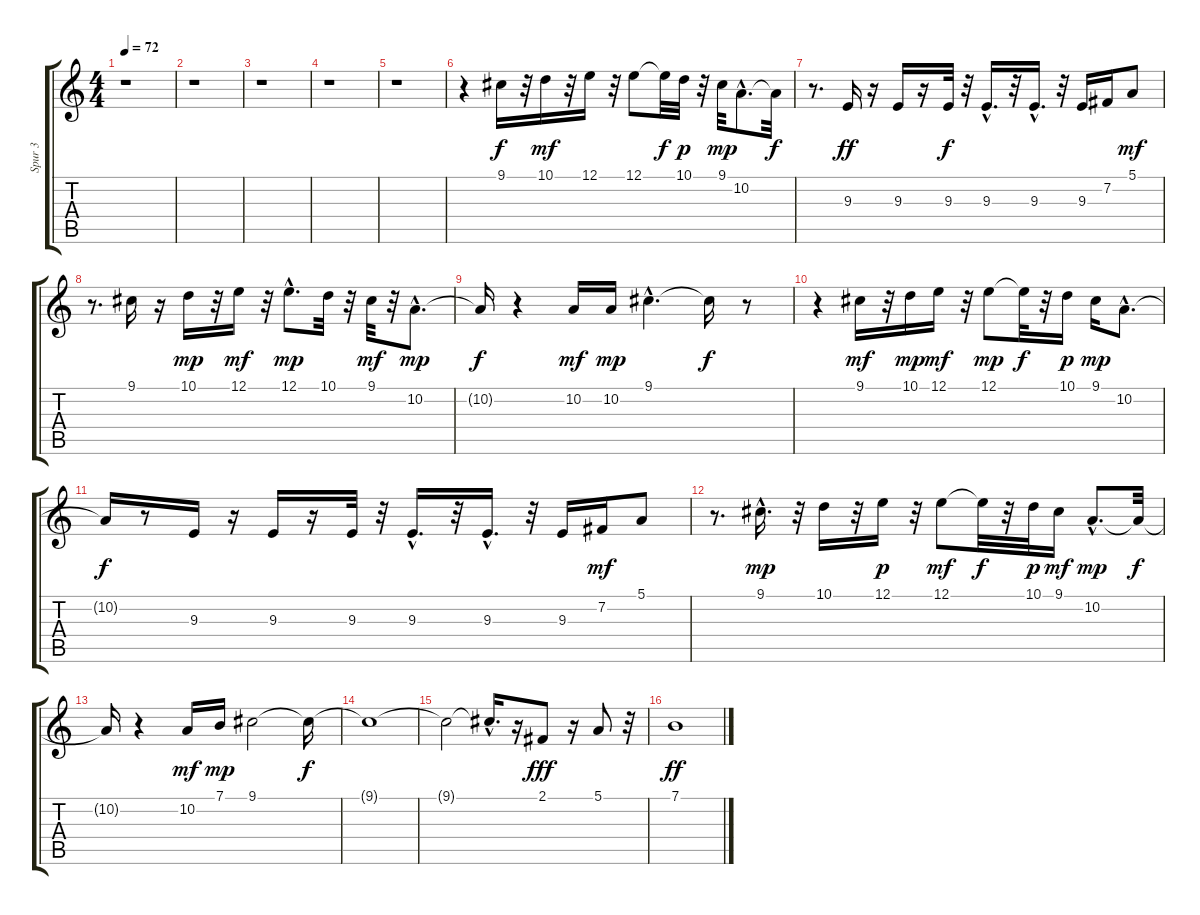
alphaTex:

\track ("Spur 3" "Spur 3") {instrument choiraahs}
\staff {score tabs}
\tuning (E4 B3 G3 D3 A2 E2) {hide}
\ts (4 4)
\tempo 72
\clef g2
\ks c
r.1{dy f} |
r.1 |
r.1 |
r.1 |
r.1 |
r.4 9.1.16 r.32 10.1.16{dy mf} r.32 12.1.16 r.32 12.1.8 12.1{t}.32{dy f} 10.1.32{dy p} r.32 9.1.32{dy mp} 10.2{hac}.8{d} 10.2{t}.32{dy f} |
r.8{d} 9.3.16{dy ff} r.16 9.3.16 r.16 9.3.32{dy f} r.32 9.3{hac}.16{d} r.32 9.3{hac}.16{d} r.32 9.3.16 7.2.16 5.1.8{dy mf} |
r.8{d} 9.1.16 r.16 10.1.16{dy mp} r.32 12.1.16{dy mf} r.32 12.1{hac}.8{d dy mp} 10.1.32 r.32 9.1.32{dy mf} r.32 10.2{hac}.8{d dy mp} |
10.2{t}.16{dy f} r.4 10.2.16{dy mf} 10.2.16{dy mp} 9.1{hac}.4{d} 9.1{t}.16{dy f} r.8 |
r.4 9.1.16{dy mf} r.32 10.1.16{dy mp} 12.1.16{dy mf} r.32 12.1.8{dy mp} 12.1{t}.32{dy f} r.32 10.1.16{dy p} 9.1.16{dy mp} 10.2{hac}.8{d} |
10.2{t}.16{dy f} r.8 9.3.16 r.16 9.3.16 r.16 9.3.32 r.32 9.3{hac}.16{d} r.32 9.3{hac}.16{d} r.32 9.3.16 7.2.16{dy mf} 5.1.8 |
r.8{d} 9.1{hac}.16{d dy mp} r.32 10.1.16 r.32 12.1.16{dy p} r.32 12.1.8{dy mf} 12.1{t}.32{dy f} r.32 10.1.32{dy p} 9.1.16{dy mf} 10.2{hac}.8{d dy mp} 10.2{t}.32{dy f} |
10.2{t}.16 r.4 10.2.16{dy mf} 7.1.16{dy mp} 9.1.2 9.1{t}.16{dy f} |
9.1{t}.1 |
9.1{t}.2 9.1{hac t}.16{d} r.16 2.1.8{dy fff} r.16 5.1.8 r.32 |
7.1.1{dy ff}
